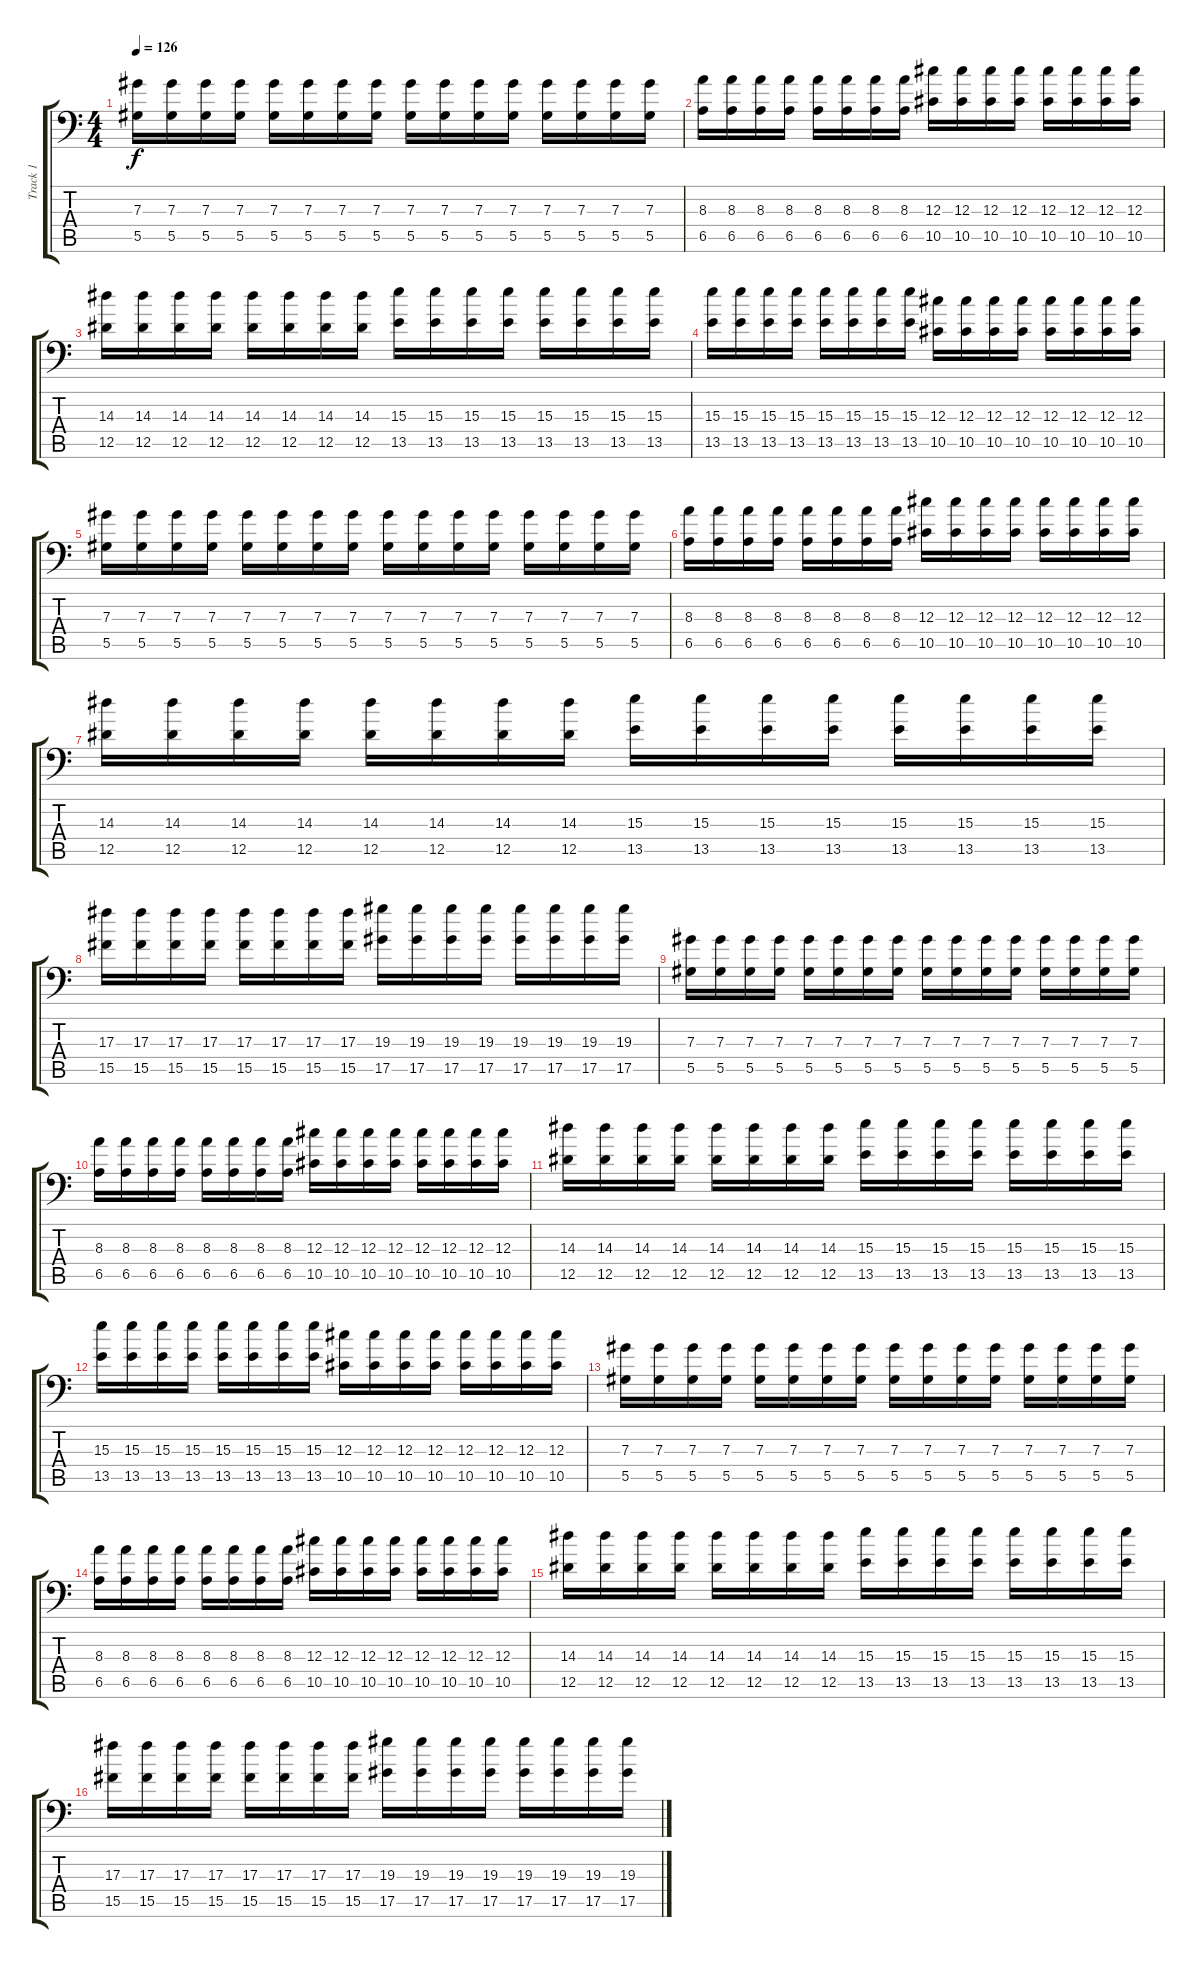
\track ("Track 1" "Track 1") {instrument distortionguitar}
\staff {score tabs}
\tuning (Bb3 F3 Db3 Ab2 Eb2 Ab1) {hide}
\ts (4 4)
\tempo 126
\clef f4
\ks c
(7.3 5.5).16{dy f} (7.3 5.5).16 (7.3 5.5).16 (7.3 5.5).16 (7.3 5.5).16 (7.3 5.5).16 (7.3 5.5).16 (7.3 5.5).16 (7.3 5.5).16 (7.3 5.5).16 (7.3 5.5).16 (7.3 5.5).16 (7.3 5.5).16 (7.3 5.5).16 (7.3 5.5).16 (7.3 5.5).16 |
(8.3 6.5).16 (8.3 6.5).16 (8.3 6.5).16 (8.3 6.5).16 (8.3 6.5).16 (8.3 6.5).16 (8.3 6.5).16 (8.3 6.5).16 (12.3 10.5).16 (12.3 10.5).16 (12.3 10.5).16 (12.3 10.5).16 (12.3 10.5).16 (12.3 10.5).16 (12.3 10.5).16 (12.3 10.5).16 |
(14.3 12.5).16 (14.3 12.5).16 (14.3 12.5).16 (14.3 12.5).16 (14.3 12.5).16 (14.3 12.5).16 (14.3 12.5).16 (14.3 12.5).16 (15.3 13.5).16 (15.3 13.5).16 (15.3 13.5).16 (15.3 13.5).16 (15.3 13.5).16 (15.3 13.5).16 (15.3 13.5).16 (15.3 13.5).16 |
(15.3 13.5).16 (15.3 13.5).16 (15.3 13.5).16 (15.3 13.5).16 (15.3 13.5).16 (15.3 13.5).16 (15.3 13.5).16 (15.3 13.5).16 (12.3 10.5).16 (12.3 10.5).16 (12.3 10.5).16 (12.3 10.5).16 (12.3 10.5).16 (12.3 10.5).16 (12.3 10.5).16 (12.3 10.5).16 |
(7.3 5.5).16 (7.3 5.5).16 (7.3 5.5).16 (7.3 5.5).16 (7.3 5.5).16 (7.3 5.5).16 (7.3 5.5).16 (7.3 5.5).16 (7.3 5.5).16 (7.3 5.5).16 (7.3 5.5).16 (7.3 5.5).16 (7.3 5.5).16 (7.3 5.5).16 (7.3 5.5).16 (7.3 5.5).16 |
(8.3 6.5).16 (8.3 6.5).16 (8.3 6.5).16 (8.3 6.5).16 (8.3 6.5).16 (8.3 6.5).16 (8.3 6.5).16 (8.3 6.5).16 (12.3 10.5).16 (12.3 10.5).16 (12.3 10.5).16 (12.3 10.5).16 (12.3 10.5).16 (12.3 10.5).16 (12.3 10.5).16 (12.3 10.5).16 |
(14.3 12.5).16 (14.3 12.5).16 (14.3 12.5).16 (14.3 12.5).16 (14.3 12.5).16 (14.3 12.5).16 (14.3 12.5).16 (14.3 12.5).16 (15.3 13.5).16 (15.3 13.5).16 (15.3 13.5).16 (15.3 13.5).16 (15.3 13.5).16 (15.3 13.5).16 (15.3 13.5).16 (15.3 13.5).16 |
(17.3 15.5).16 (17.3 15.5).16 (17.3 15.5).16 (17.3 15.5).16 (17.3 15.5).16 (17.3 15.5).16 (17.3 15.5).16 (17.3 15.5).16 (19.3 17.5).16 (19.3 17.5).16 (19.3 17.5).16 (19.3 17.5).16 (19.3 17.5).16 (19.3 17.5).16 (19.3 17.5).16 (19.3 17.5).16 |
(7.3 5.5).16{volume 11} (7.3 5.5).16 (7.3 5.5).16 (7.3 5.5).16 (7.3 5.5).16 (7.3 5.5).16 (7.3 5.5).16 (7.3 5.5).16 (7.3 5.5).16 (7.3 5.5).16 (7.3 5.5).16 (7.3 5.5).16 (7.3 5.5).16 (7.3 5.5).16 (7.3 5.5).16 (7.3 5.5).16 |
(8.3 6.5).16 (8.3 6.5).16 (8.3 6.5).16 (8.3 6.5).16 (8.3 6.5).16 (8.3 6.5).16 (8.3 6.5).16 (8.3 6.5).16 (12.3 10.5).16 (12.3 10.5).16 (12.3 10.5).16 (12.3 10.5).16 (12.3 10.5).16 (12.3 10.5).16 (12.3 10.5).16 (12.3 10.5).16 |
(14.3 12.5).16 (14.3 12.5).16 (14.3 12.5).16 (14.3 12.5).16 (14.3 12.5).16 (14.3 12.5).16 (14.3 12.5).16 (14.3 12.5).16 (15.3 13.5).16 (15.3 13.5).16 (15.3 13.5).16 (15.3 13.5).16 (15.3 13.5).16 (15.3 13.5).16 (15.3 13.5).16 (15.3 13.5).16 |
(15.3 13.5).16 (15.3 13.5).16 (15.3 13.5).16 (15.3 13.5).16 (15.3 13.5).16 (15.3 13.5).16 (15.3 13.5).16 (15.3 13.5).16 (12.3 10.5).16 (12.3 10.5).16 (12.3 10.5).16 (12.3 10.5).16 (12.3 10.5).16 (12.3 10.5).16 (12.3 10.5).16 (12.3 10.5).16 |
(7.3 5.5).16 (7.3 5.5).16 (7.3 5.5).16 (7.3 5.5).16 (7.3 5.5).16 (7.3 5.5).16 (7.3 5.5).16 (7.3 5.5).16 (7.3 5.5).16 (7.3 5.5).16 (7.3 5.5).16 (7.3 5.5).16 (7.3 5.5).16 (7.3 5.5).16 (7.3 5.5).16 (7.3 5.5).16 |
(8.3 6.5).16 (8.3 6.5).16 (8.3 6.5).16 (8.3 6.5).16 (8.3 6.5).16 (8.3 6.5).16 (8.3 6.5).16 (8.3 6.5).16 (12.3 10.5).16 (12.3 10.5).16 (12.3 10.5).16 (12.3 10.5).16 (12.3 10.5).16 (12.3 10.5).16 (12.3 10.5).16 (12.3 10.5).16 |
(14.3 12.5).16 (14.3 12.5).16 (14.3 12.5).16 (14.3 12.5).16 (14.3 12.5).16 (14.3 12.5).16 (14.3 12.5).16 (14.3 12.5).16 (15.3 13.5).16 (15.3 13.5).16 (15.3 13.5).16 (15.3 13.5).16 (15.3 13.5).16 (15.3 13.5).16 (15.3 13.5).16 (15.3 13.5).16 |
(17.3 15.5).16 (17.3 15.5).16 (17.3 15.5).16 (17.3 15.5).16 (17.3 15.5).16 (17.3 15.5).16 (17.3 15.5).16 (17.3 15.5).16 (19.3 17.5).16 (19.3 17.5).16 (19.3 17.5).16 (19.3 17.5).16 (19.3 17.5).16 (19.3 17.5).16 (19.3 17.5).16 (19.3 17.5).16
